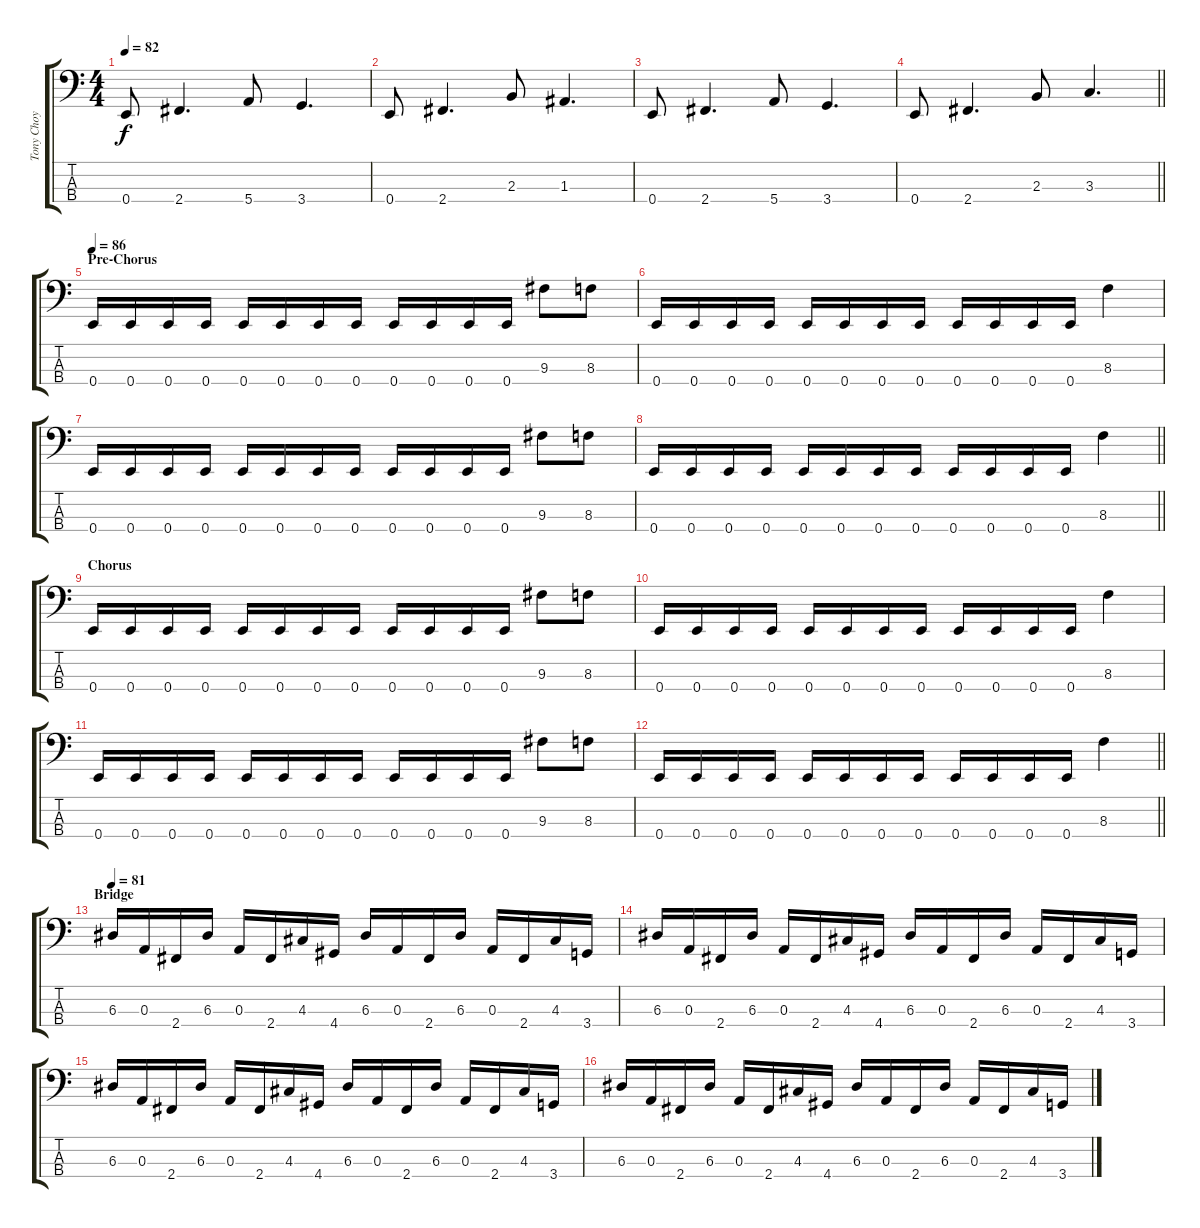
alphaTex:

\track ("Tony Choy" "Tony Choy") {instrument electricbassfinger}
\staff {score tabs}
\tuning (G2 D2 A1 E1) {hide}
\ts (4 4)
\tempo 82
\clef f4
\ks c
0.4.8{dy f} 2.4.4{d} 5.4.8 3.4.4{d} |
0.4.8 2.4.4{d} 2.3.8 1.3.4{d} |
0.4.8 2.4.4{d} 5.4.8 3.4.4{d} |
\barLineRight lightlight
0.4.8 2.4.4{d} 2.3.8 3.3.4{d} |
\section ("" "Pre-Chorus")
\tempo 86
0.4.16 0.4.16 0.4.16 0.4.16 0.4.16 0.4.16 0.4.16 0.4.16 0.4.16 0.4.16 0.4.16 0.4.16 9.3.8 8.3.8 |
0.4.16 0.4.16 0.4.16 0.4.16 0.4.16 0.4.16 0.4.16 0.4.16 0.4.16 0.4.16 0.4.16 0.4.16 8.3.4 |
0.4.16 0.4.16 0.4.16 0.4.16 0.4.16 0.4.16 0.4.16 0.4.16 0.4.16 0.4.16 0.4.16 0.4.16 9.3.8 8.3.8 |
\barLineRight lightlight
0.4.16 0.4.16 0.4.16 0.4.16 0.4.16 0.4.16 0.4.16 0.4.16 0.4.16 0.4.16 0.4.16 0.4.16 8.3.4 |
\section ("" "Chorus")
0.4.16 0.4.16 0.4.16 0.4.16 0.4.16 0.4.16 0.4.16 0.4.16 0.4.16 0.4.16 0.4.16 0.4.16 9.3.8 8.3.8 |
0.4.16 0.4.16 0.4.16 0.4.16 0.4.16 0.4.16 0.4.16 0.4.16 0.4.16 0.4.16 0.4.16 0.4.16 8.3.4 |
0.4.16 0.4.16 0.4.16 0.4.16 0.4.16 0.4.16 0.4.16 0.4.16 0.4.16 0.4.16 0.4.16 0.4.16 9.3.8 8.3.8 |
\barLineRight lightlight
0.4.16 0.4.16 0.4.16 0.4.16 0.4.16 0.4.16 0.4.16 0.4.16 0.4.16 0.4.16 0.4.16 0.4.16 8.3.4 |
\section ("" "Bridge")
\tempo 81
6.3.16 0.3.16 2.4.16 6.3.16 0.3.16 2.4.16 4.3.16 4.4.16 6.3.16 0.3.16 2.4.16 6.3.16 0.3.16 2.4.16 4.3.16 3.4.16 |
6.3.16 0.3.16 2.4.16 6.3.16 0.3.16 2.4.16 4.3.16 4.4.16 6.3.16 0.3.16 2.4.16 6.3.16 0.3.16 2.4.16 4.3.16 3.4.16 |
6.3.16 0.3.16 2.4.16 6.3.16 0.3.16 2.4.16 4.3.16 4.4.16 6.3.16 0.3.16 2.4.16 6.3.16 0.3.16 2.4.16 4.3.16 3.4.16 |
6.3.16 0.3.16 2.4.16 6.3.16 0.3.16 2.4.16 4.3.16 4.4.16 6.3.16 0.3.16 2.4.16 6.3.16 0.3.16 2.4.16 4.3.16 3.4.16
